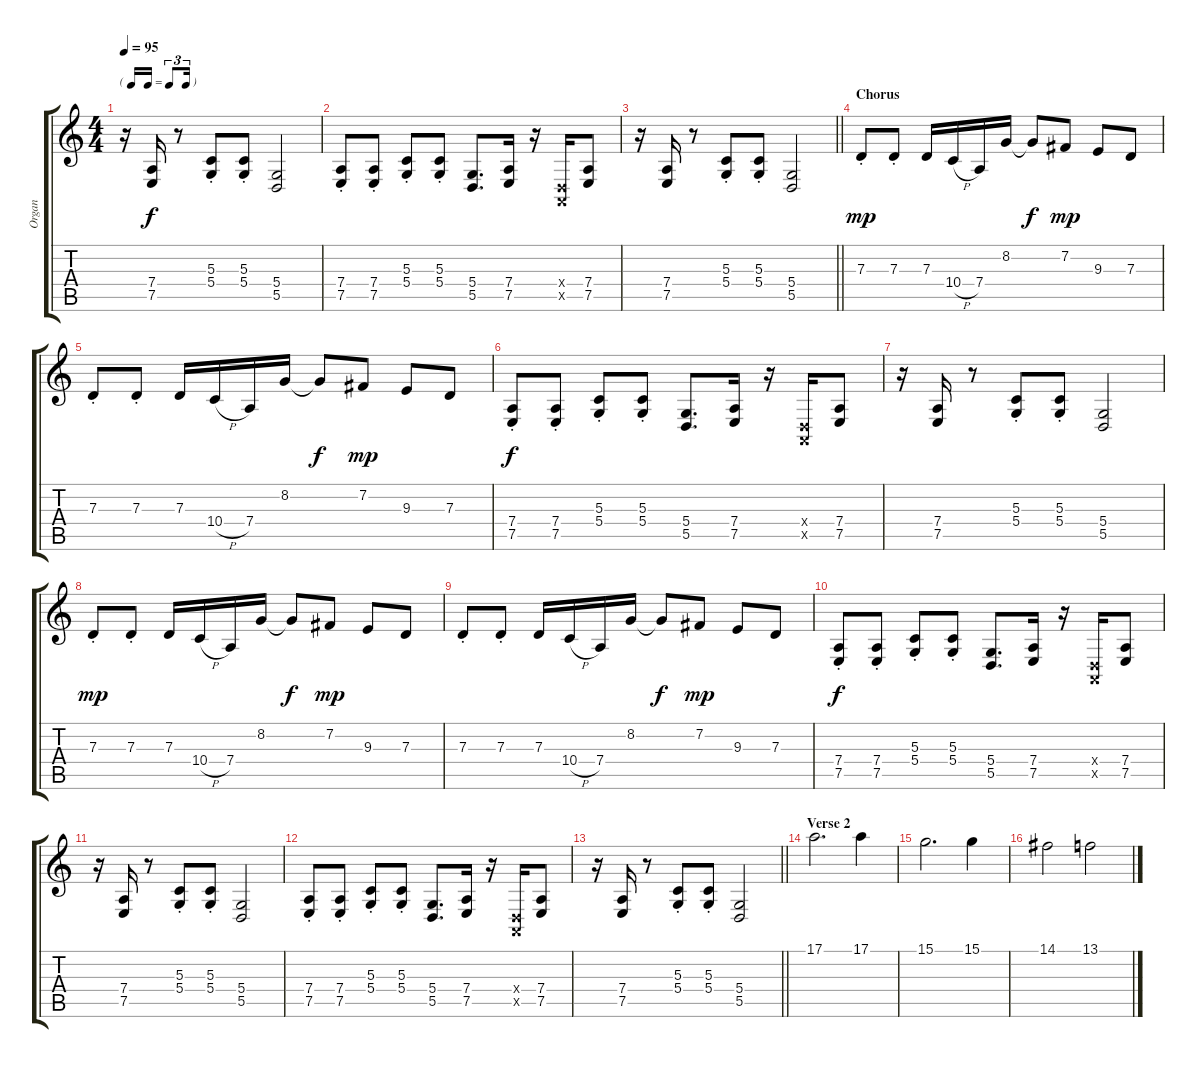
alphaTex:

\track ("Organ" "Organ") {instrument drawbarorgan}
\staff {score tabs}
\tuning (E4 B3 G3 D3 A2 E2) {hide}
\ts (4 4)
\tf triplet16th
\tempo 95
\clef g2
\ks c
r.16{dy f} (7.4 7.5).16 r.8 (5.3{st} 5.4{st}).8 (5.3{st} 5.4{st}).8 (5.4 5.5).2 |
(7.4{st} 7.5{st}).8 (7.4{st} 7.5{st}).8 (5.3{st} 5.4{st}).8 (5.3{st} 5.4{st}).8 (5.4 5.5).8{d} (7.4 7.5).16 r.16 (0.4{x} 0.5{x}).16 (7.4 7.5).8 |
\barLineRight lightlight
r.16 (7.4 7.5).16 r.8 (5.3{st} 5.4{st}).8 (5.3{st} 5.4{st}).8 (5.4 5.5).2 |
\section ("" "Chorus")
7.3{st}.8{dy mp} 7.3{st}.8 7.3.16 10.4{h}.16 7.4.16 8.2.16 8.2{t}.8{dy f} 7.2.8{dy mp} 9.3.8 7.3.8 |
7.3{st}.8 7.3{st}.8 7.3.16 10.4{h}.16 7.4.16 8.2.16 8.2{t}.8{dy f} 7.2.8{dy mp} 9.3.8 7.3.8 |
(7.4{st} 7.5{st}).8{dy f} (7.4{st} 7.5{st}).8 (5.3{st} 5.4{st}).8 (5.3{st} 5.4{st}).8 (5.4 5.5).8{d} (7.4 7.5).16 r.16 (0.4{x} 0.5{x}).16 (7.4 7.5).8 |
r.16 (7.4 7.5).16 r.8 (5.3{st} 5.4{st}).8 (5.3{st} 5.4{st}).8 (5.4 5.5).2 |
7.3{st}.8{dy mp} 7.3{st}.8 7.3.16 10.4{h}.16 7.4.16 8.2.16 8.2{t}.8{dy f} 7.2.8{dy mp} 9.3.8 7.3.8 |
7.3{st}.8 7.3{st}.8 7.3.16 10.4{h}.16 7.4.16 8.2.16 8.2{t}.8{dy f} 7.2.8{dy mp} 9.3.8 7.3.8 |
(7.4{st} 7.5{st}).8{dy f} (7.4{st} 7.5{st}).8 (5.3{st} 5.4{st}).8 (5.3{st} 5.4{st}).8 (5.4 5.5).8{d} (7.4 7.5).16 r.16 (0.4{x} 0.5{x}).16 (7.4 7.5).8 |
r.16 (7.4 7.5).16 r.8 (5.3{st} 5.4{st}).8 (5.3{st} 5.4{st}).8 (5.4 5.5).2 |
(7.4{st} 7.5{st}).8 (7.4{st} 7.5{st}).8 (5.3{st} 5.4{st}).8 (5.3{st} 5.4{st}).8 (5.4 5.5).8{d} (7.4 7.5).16 r.16 (0.4{x} 0.5{x}).16 (7.4 7.5).8 |
\barLineRight lightlight
r.16 (7.4 7.5).16 r.8 (5.3{st} 5.4{st}).8 (5.3{st} 5.4{st}).8 (5.4 5.5).2 |
\section ("" "Verse 2")
17.1.2{d} 17.1.4 |
15.1.2{d} 15.1.4 |
14.1.2 13.1.2
